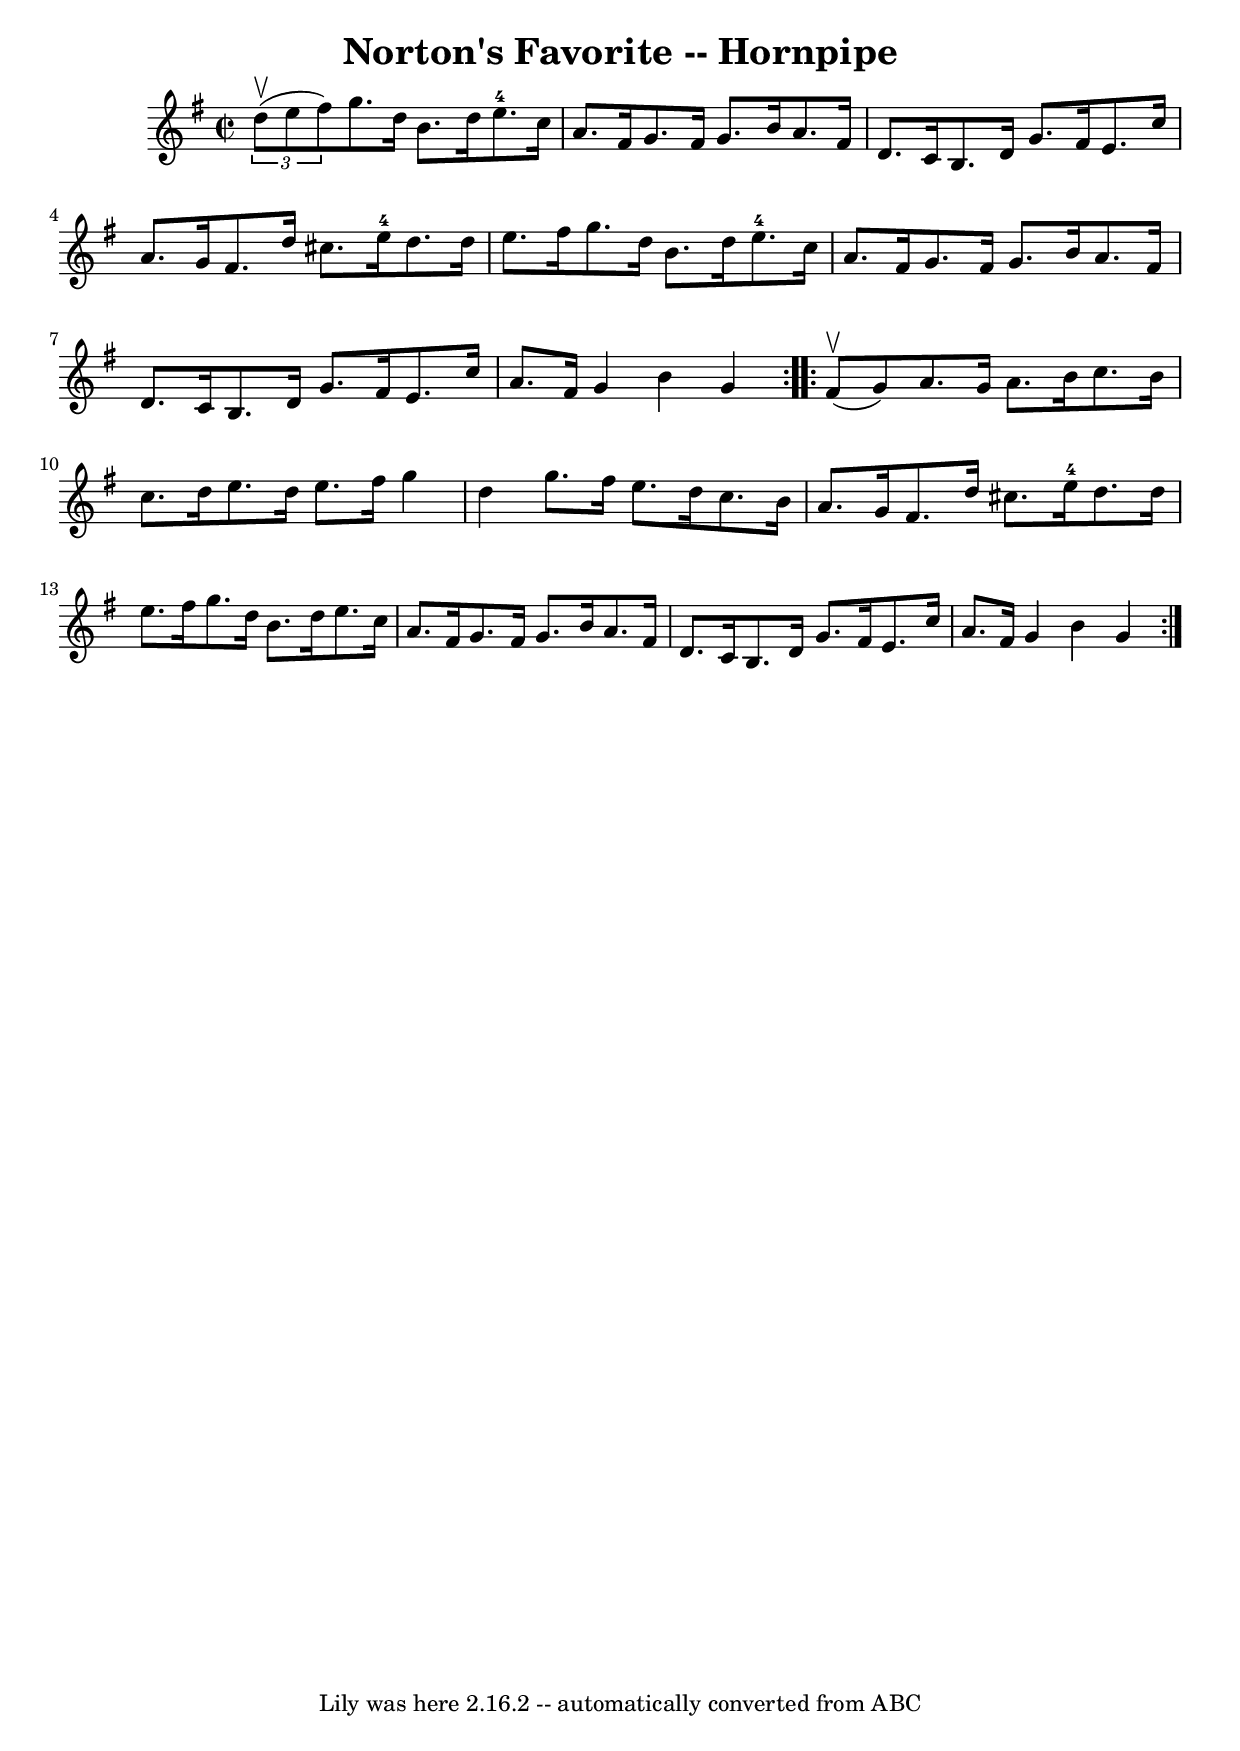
\version "2.7.40"
\include "Mammoth.ily"
\header {
	book = "Cole's 1000 Fiddle Tunes"
	crossRefNumber = "1"
	footnotes = ""
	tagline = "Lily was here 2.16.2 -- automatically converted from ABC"
	title = "Norton's Favorite -- Hornpipe"
}
voicedefault =  {
\set Score.defaultBarType = "empty"

\repeat volta 2 {
\override Staff.TimeSignature #'style = #'C
 \time 2/2 \key g \major   \times 2/3 { d''8 (^\upbow e''8 fis''8) } 
|
 g''8. d''16 b'8. d''16 e''8.-4 c''16 a'8.    
fis'16  |
 g'8. fis'16 g'8. b'16 a'8. fis'16 d'8.    
c'16  |
 b8. d'16 g'8. fis'16 e'8. c''16 a'8.    
g'16  |
 fis'8. d''16 cis''8. e''16-4 d''8. d''16    
e''8. fis''16  |
 g''8. d''16 b'8. d''16 e''8.-4  
 c''16 a'8. fis'16  |
 g'8. fis'16 g'8. b'16 a'8.    
fis'16 d'8. c'16  |
 b8. d'16 g'8. fis'16 e'8.    
c''16 a'8. fis'16  |
 g'4 b'4 g'4  }     \repeat volta 2 {  
 fis'8 (^\upbow g'8) |
 a'8. g'16 a'8. b'16 c''8.    
b'16 c''8. d''16  |
 e''8. d''16 e''8. fis''16 g''4   
 d''4  |
 g''8. fis''16 e''8. d''16 c''8. b'16 a'8. 
 g'16  |
 fis'8. d''16 cis''8. e''16-4 d''8. d''16   
 e''8. fis''16  |
 g''8. d''16 b'8. d''16 e''8.    
c''16 a'8. fis'16  |
 g'8. fis'16 g'8. b'16 a'8.    
fis'16 d'8. c'16  |
 b8. d'16 g'8. fis'16 e'8.    
c''16 a'8. fis'16  |
 g'4 b'4 g'4  }   
}

\score{
    <<

	\context Staff="default"
	{
	    \voicedefault 
	}

    >>
	\layout {
	}
	\midi {}
}
